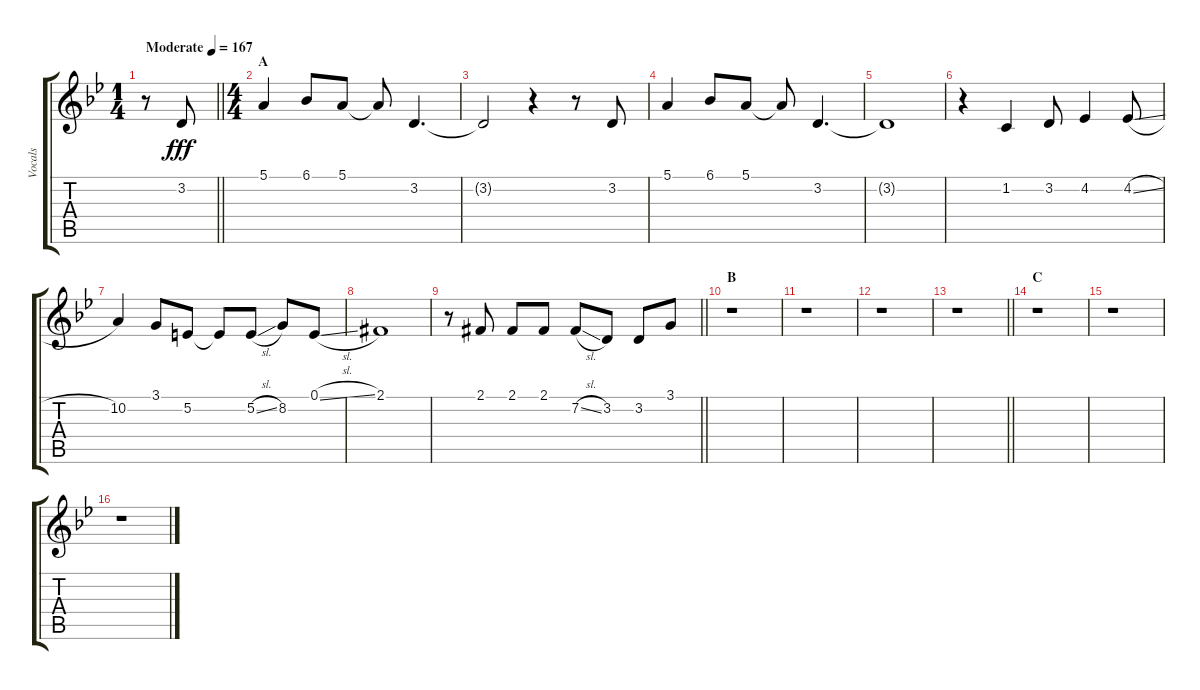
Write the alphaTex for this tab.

\track ("Vocals" "Vocals") {instrument voiceoohs}
\staff {score tabs}
\tuning (E4 B3 G3 D3 A2 E2) {hide}
\ts (1 4)
\tempo (167 "Moderate")
\clef g2
\barLineRight lightlight
\ks bb
r.8{dy fff instrument voiceoohs} 3.2.8 |
\ts (4 4)
\section ("" "A")
5.1.4 6.1.8 5.1.8 5.1{t}.8 3.2.4{d} |
3.2{t}.2 r.4 r.8 3.2.8 |
5.1.4 6.1.8 5.1.8 5.1{t}.8 3.2.4{d} |
3.2{t}.1 |
r.4 1.2.4 3.2.8 4.2.4 4.2{sl}.8 |
10.2.4 3.1.8 5.2.8 5.2{t}.8 5.2{sl}.8 8.2.8 0.1{sl}.8 |
2.1{acc #}.1 |
\barLineRight lightlight
r.8 2.1{acc #}.8 2.1{acc #}.8 2.1{acc #}.8 7.2{sl acc #}.8 3.2.8 3.2.8 3.1.8 |
\section ("" "B")
r.1 |
r.1 |
r.1 |
\barLineRight lightlight
r.1 |
\section ("" "C")
r.1 |
r.1 |
r.1
